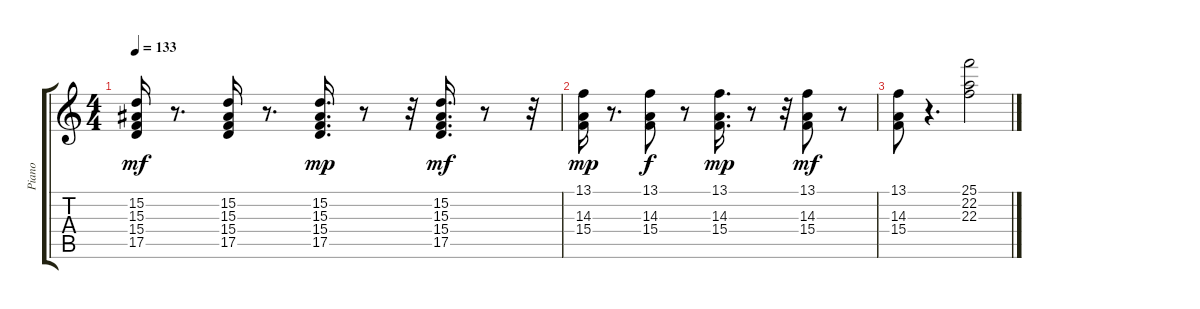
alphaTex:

\track ("Piano   " "Piano   ") {instrument brightacousticpiano}
\staff {score tabs}
\tuning (E4 B3 G3 D3 A2 E2) {hide}
\ts (4 4)
\tempo 133
\clef g2
\ks c
(15.2 15.3 15.4 17.5).16{dy mf} r.8{d} (15.2 15.3 15.4 17.5).16 r.8{d} (15.2 15.3 15.4 17.5).16{d dy mp} r.8 r.32 (15.2 15.3 15.4 17.5).16{d dy mf} r.8 r.32 |
(13.1 14.3 15.4).16{dy mp} r.8{d} (13.1 14.3 15.4).8{dy f} r.8 (13.1 14.3 15.4).16{d dy mp} r.8 r.32 (13.1 14.3 15.4).8{dy mf} r.8 |
(13.1 14.3 15.4).8 r.4{d} (25.1 22.2 22.3).2
